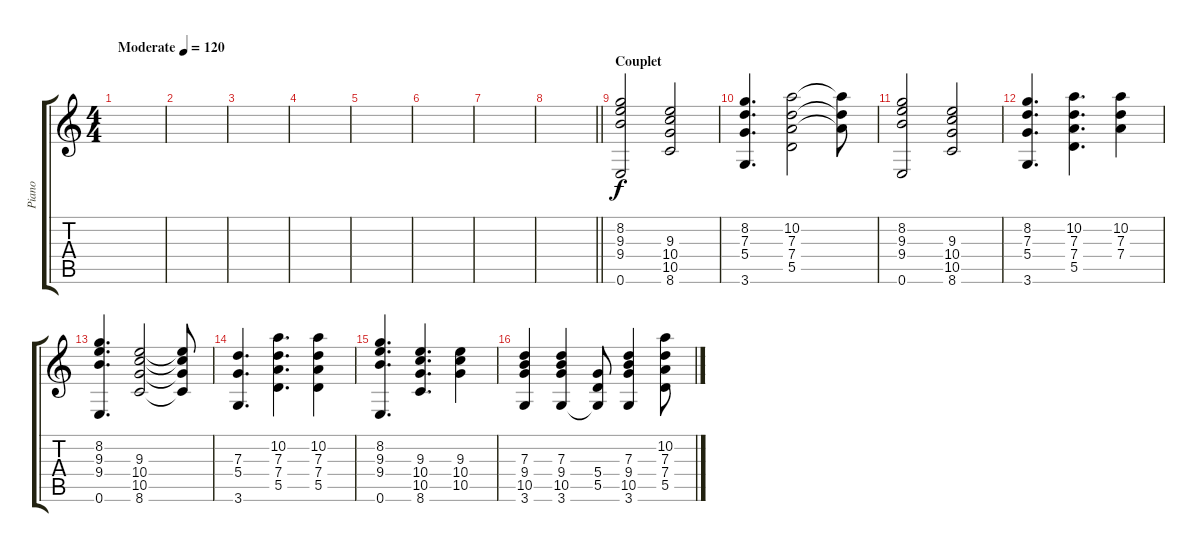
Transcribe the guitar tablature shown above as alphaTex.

\track ("Piano" "Piano") {instrument electricguitarjazz}
\staff {score tabs}
\tuning (E4 B3 G3 D3 A2 E2) {hide}
\ts (4 4)
\tempo (120 "Moderate")
\clef g2
\ks c
|
|
|
|
|
|
|
\barLineRight lightlight
|
\section ("" "Couplet")
(8.2 9.3 9.4 0.6).2 (9.3 10.4 10.5 8.6).2 |
(8.2 7.3 5.4 3.6).4{d} (10.2 7.3 7.4 5.5).2 (10.2{t} 7.3{t} 7.4{t}).8 |
(8.2 9.3 9.4 0.6).2 (9.3 10.4 10.5 8.6).2 |
(8.2 7.3 5.4 3.6).4{d} (10.2 7.3 7.4 5.5).4{d} (10.2 7.3 7.4).4 |
(8.2 9.3 9.4 0.6).4{d} (9.3 10.4 10.5 8.6).2 (9.3{t} 10.4{t} 10.5{t} 8.6{t}).8 |
(7.3 5.4 3.6).4{d} (10.2 7.3 7.4 5.5).4{d} (10.2 7.3 7.4 5.5).4 |
(8.2 9.3 9.4 0.6).4{d} (9.3 10.4 10.5 8.6).4{d} (9.3 10.4 10.5).4 |
(7.3 9.4 10.5 3.6).4 (7.3 9.4 10.5 3.6).4 (5.4 5.5 3.6{t}).8 (7.3 9.4 10.5 3.6).4 (10.2 7.3 7.4 5.5).8
